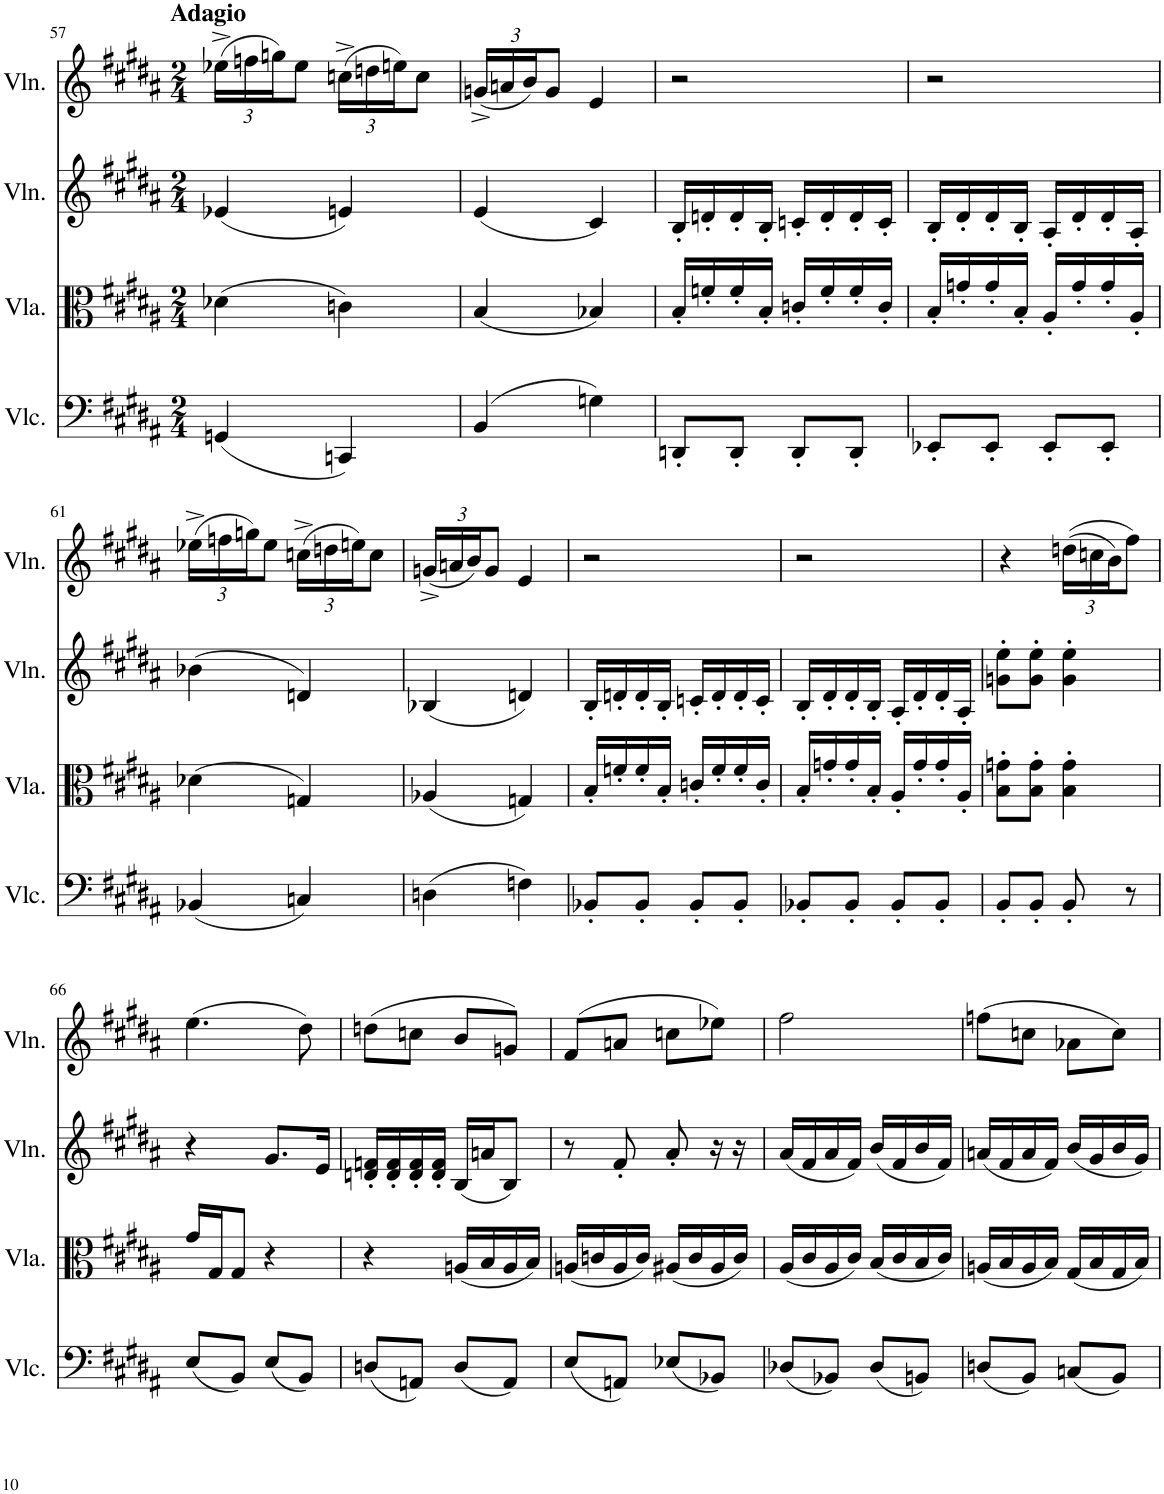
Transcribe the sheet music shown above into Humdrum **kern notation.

**kern	**kern	**kern	**kern
*part4	*part3	*part2	*part1
*staff4	*staff3	*staff2	*staff1
*I"Violoncello	*I"Viola	*I"Violin	*I"Violin
*I'Vlc.	*I'Vla.	*I'Vln.	*I'Vln.
!!LO:PB:g=z
*clefF4	*clefC3	*clefG2	*clefG2
*k[f#c#g#d#a#]	*k[f#c#g#d#a#]	*k[f#c#g#d#a#]	*k[f#c#g#d#a#]
*M2/4	*M2/4	*M2/4	*M2/4
*	*	*	*Xbrackettup
=57	=57	=57	=57
!	!	!	!LO:TX:a:B:t=Adagio
(4GGn/	(4d-X\	(4e-X/	(24ee-X^\LL
.	.	.	24ffn\
.	.	.	24ggn\J)
.	.	.	8ee-\J
4CCn/)	4cn\)	4en/)	(24ccn^\LL
.	.	.	24ddn\
.	.	.	24een\J)
.	.	.	8cc\J
=58	=58	=58	=58
(4BB/	(4B/	(4e/	(24gn^/LL
.	.	.	24an/
.	.	.	24b/J)
.	.	.	8g/J
4Gn\)	4B-X/)	4c#/)	4e/
=59	=59	=59	=59
8DDn'/L	16B'/LL	16B'/LL	2r
.	16fn'/	16dn'/	.
8DD'/J	16f'/	16d'/	.
.	16B'/JJ	16B'/JJ	.
8DD'/L	16cn'/LL	16cn'/LL	.
.	16f'/	16d'/	.
8DD'/J	16f'/	16d'/	.
.	16c'/JJ	16c'/JJ	.
=60	=60	=60	=60
8EE-X'/L	16B'/LL	16B'/LL	2r
.	16gn'/	16d#'/	.
8EE-'/J	16g'/	16d#'/	.
.	16B'/JJ	16B'/JJ	.
8EE-'/L	16A#'/LL	16A#'/LL	.
.	16g'/	16d#'/	.
8EE-'/J	16g'/	16d#'/	.
.	16A#'/JJ	16A#'/JJ	.
!!LO:LB:g=z
=61	=61	=61	=61
(4BB-X/	(4d-X\	(4b-X\	(24ee-X^\LL
.	.	.	24ffn\
.	.	.	24ggn\J)
.	.	.	8ee-\J
4Cn/)	4Gn/)	4dn/)	(24ccn^\LL
.	.	.	24ddn\
.	.	.	24een\J)
.	.	.	8cc\J
=62	=62	=62	=62
(4Dn\	(4A-X/	(4B-X/	(24gn^/LL
.	.	.	24an/
.	.	.	24b/J)
.	.	.	8g/J
4Fn\)	4Gn/)	4dn/)	4e/
=63	=63	=63	=63
8BB-X'/L	16B'/LL	16B'/LL	2r
.	16fn'/	16dn'/	.
8BB-'/J	16f'/	16d'/	.
.	16B'/JJ	16B'/JJ	.
8BB-'/L	16cn'/LL	16cn'/LL	.
.	16f'/	16d'/	.
8BB-'/J	16f'/	16d'/	.
.	16c'/JJ	16c'/JJ	.
=64	=64	=64	=64
8BB-X'/L	16B'/LL	16B'/LL	2r
.	16gn'/	16d#'/	.
8BB-'/J	16g'/	16d#'/	.
.	16B'/JJ	16B'/JJ	.
8BB-'/L	16A#'/LL	16A#'/LL	.
.	16g'/	16d#'/	.
8BB-'/J	16g'/	16d#'/	.
.	16A#'/JJ	16A#'/JJ	.
=65	=65	=65	=65
8BB'/L	8B\' 8gn\'L	8gn\' 8ee\'L	4r
8BB'/J	8B\' 8g\'J	8g\' 8ee\'J	.
8BB'/	4B\' 4g\'	4g\' 4ee\'	((24ddn\LL
.	.	.	24ccn\
.	.	.	24b\J)
8r	.	.	8ff#\J)
!!LO:LB:g=z
=66	=66	=66	=66
(8E/L	16g#/LL	4r	(4.ee\
.	16G#/J	.	.
8BB/J)	8G#/J	.	.
(8E/L	4r	8.g#/L	.
8BB/J)	.	.	8dd#\)
.	.	16e/Jk	.
=67	=67	=67	=67
(8Dn/L	4r	16dn/' 16fn/'LL	(8ddn\L
.	.	16d/' 16f/'	.
8AAn/J)	.	16d/' 16f/'	8ccn\J
.	.	16d/' 16f/'JJ	.
(8D/L	(16An/LL	(16B/LL	8b/L
.	16B/	16an/J	.
8AA/J)	16A/	8B/J)	8gn/J)
.	16B/JJ)	.	.
=68	=68	=68	=68
(8E/L	(16An/LL	8r	(8f#/L
.	16cn/	.	.
8AAn/J)	16A/	8f#'/	8an/J
.	16c/JJ)	.	.
(8E-X/L	(16A#X/LL	8a#'/	8ccn\L
.	16c/	.	.
8BB-X/J)	16A#/	16r	8ee-X\J)
.	16c/JJ)	16r	.
=69	=69	=69	=69
(8D-X/L	(16A#/LL	(16a#/LL	2ff#\
.	16c#/	16f#/	.
8BB-X/J)	16A#/	16a#/	.
.	16c#/JJ)	16f#/JJ)	.
(8D-/L	(16B/LL	(16b/LL	.
.	16c#/	16f#/	.
8BBn/J)	16B/	16b/	.
.	16c#/JJ)	16f#/JJ)	.
=70	=70	=70	=70
(8Dn/L	(16An/LL	(16an/LL	(8ffn\L
.	16B/	16f#/	.
8BB/J)	16A/	16a/	8ccn\J
.	16B/JJ)	16f#/JJ)	.
(8Cn/L	(16G#/LL	(16b/LL	8a-X\L
.	16B/	16g#/	.
8BB/J)	16G#/	16b/	8cc\J)
.	16B/JJ)	16g#/JJ)	.
=	=	=	=
*-	*-	*-	*-
